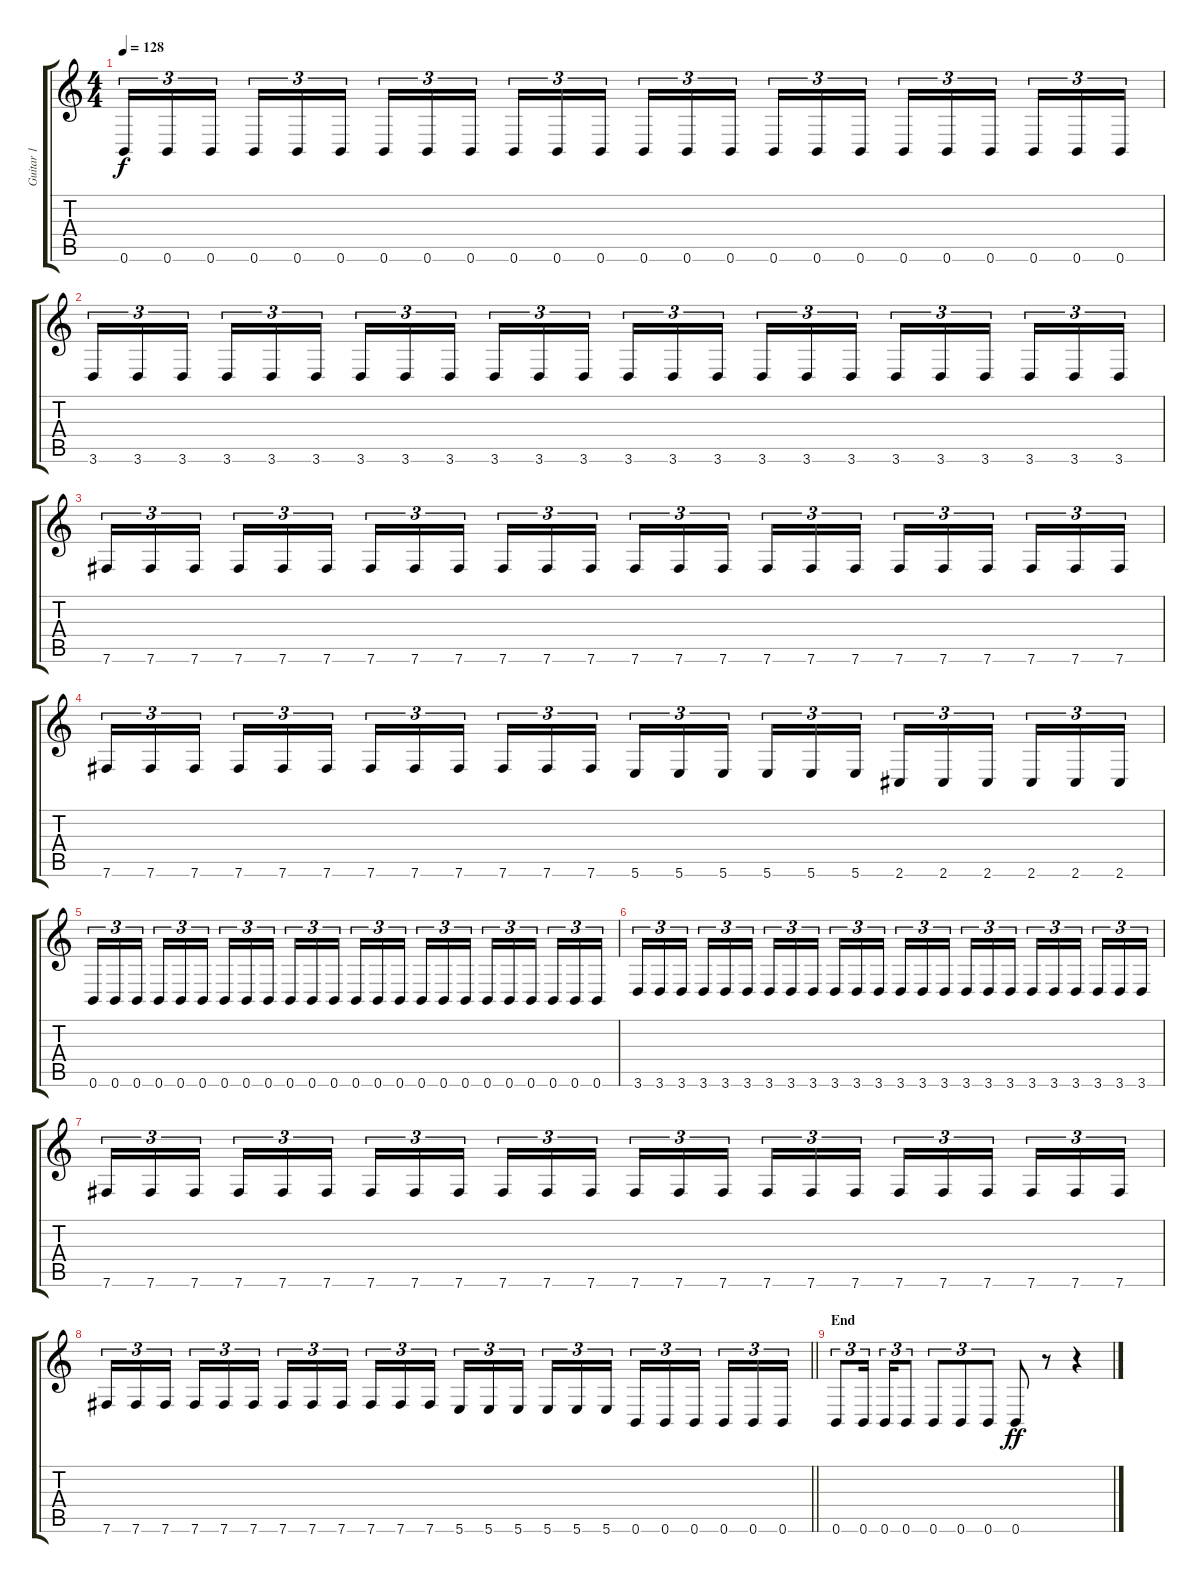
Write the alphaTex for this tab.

\track ("Guitar 1" "Guitar 1") {instrument distortionguitar}
\staff {score tabs}
\tuning (B3 Gb3 D3 A2 E2 B1) {hide}
\ts (4 4)
\tempo 128
\clef g2
\ks c
0.6.16{tu (3 2) dy f} 0.6.16{tu (3 2)} 0.6.16{tu (3 2) beam splitsecondary} 0.6.16{tu (3 2)} 0.6.16{tu (3 2)} 0.6.16{tu (3 2)} 0.6.16{tu (3 2)} 0.6.16{tu (3 2)} 0.6.16{tu (3 2) beam splitsecondary} 0.6.16{tu (3 2)} 0.6.16{tu (3 2)} 0.6.16{tu (3 2)} 0.6.16{tu (3 2)} 0.6.16{tu (3 2)} 0.6.16{tu (3 2) beam splitsecondary} 0.6.16{tu (3 2)} 0.6.16{tu (3 2)} 0.6.16{tu (3 2)} 0.6.16{tu (3 2)} 0.6.16{tu (3 2)} 0.6.16{tu (3 2) beam splitsecondary} 0.6.16{tu (3 2)} 0.6.16{tu (3 2)} 0.6.16{tu (3 2)} |
3.6.16{tu (3 2)} 3.6.16{tu (3 2)} 3.6.16{tu (3 2) beam splitsecondary} 3.6.16{tu (3 2)} 3.6.16{tu (3 2)} 3.6.16{tu (3 2)} 3.6.16{tu (3 2)} 3.6.16{tu (3 2)} 3.6.16{tu (3 2) beam splitsecondary} 3.6.16{tu (3 2)} 3.6.16{tu (3 2)} 3.6.16{tu (3 2)} 3.6.16{tu (3 2)} 3.6.16{tu (3 2)} 3.6.16{tu (3 2) beam splitsecondary} 3.6.16{tu (3 2)} 3.6.16{tu (3 2)} 3.6.16{tu (3 2)} 3.6.16{tu (3 2)} 3.6.16{tu (3 2)} 3.6.16{tu (3 2) beam splitsecondary} 3.6.16{tu (3 2)} 3.6.16{tu (3 2)} 3.6.16{tu (3 2)} |
7.6.16{tu (3 2)} 7.6.16{tu (3 2)} 7.6.16{tu (3 2) beam splitsecondary} 7.6.16{tu (3 2)} 7.6.16{tu (3 2)} 7.6.16{tu (3 2)} 7.6.16{tu (3 2)} 7.6.16{tu (3 2)} 7.6.16{tu (3 2) beam splitsecondary} 7.6.16{tu (3 2)} 7.6.16{tu (3 2)} 7.6.16{tu (3 2)} 7.6.16{tu (3 2)} 7.6.16{tu (3 2)} 7.6.16{tu (3 2) beam splitsecondary} 7.6.16{tu (3 2)} 7.6.16{tu (3 2)} 7.6.16{tu (3 2)} 7.6.16{tu (3 2)} 7.6.16{tu (3 2)} 7.6.16{tu (3 2) beam splitsecondary} 7.6.16{tu (3 2)} 7.6.16{tu (3 2)} 7.6.16{tu (3 2)} |
7.6.16{tu (3 2)} 7.6.16{tu (3 2)} 7.6.16{tu (3 2) beam splitsecondary} 7.6.16{tu (3 2)} 7.6.16{tu (3 2)} 7.6.16{tu (3 2)} 7.6.16{tu (3 2)} 7.6.16{tu (3 2)} 7.6.16{tu (3 2) beam splitsecondary} 7.6.16{tu (3 2)} 7.6.16{tu (3 2)} 7.6.16{tu (3 2)} 5.6.16{tu (3 2)} 5.6.16{tu (3 2)} 5.6.16{tu (3 2) beam splitsecondary} 5.6.16{tu (3 2)} 5.6.16{tu (3 2)} 5.6.16{tu (3 2)} 2.6.16{tu (3 2)} 2.6.16{tu (3 2)} 2.6.16{tu (3 2) beam splitsecondary} 2.6.16{tu (3 2)} 2.6.16{tu (3 2)} 2.6.16{tu (3 2)} |
0.6.16{tu (3 2)} 0.6.16{tu (3 2)} 0.6.16{tu (3 2) beam splitsecondary} 0.6.16{tu (3 2)} 0.6.16{tu (3 2)} 0.6.16{tu (3 2)} 0.6.16{tu (3 2)} 0.6.16{tu (3 2)} 0.6.16{tu (3 2) beam splitsecondary} 0.6.16{tu (3 2)} 0.6.16{tu (3 2)} 0.6.16{tu (3 2)} 0.6.16{tu (3 2)} 0.6.16{tu (3 2)} 0.6.16{tu (3 2) beam splitsecondary} 0.6.16{tu (3 2)} 0.6.16{tu (3 2)} 0.6.16{tu (3 2)} 0.6.16{tu (3 2)} 0.6.16{tu (3 2)} 0.6.16{tu (3 2) beam splitsecondary} 0.6.16{tu (3 2)} 0.6.16{tu (3 2)} 0.6.16{tu (3 2)} |
3.6.16{tu (3 2)} 3.6.16{tu (3 2)} 3.6.16{tu (3 2) beam splitsecondary} 3.6.16{tu (3 2)} 3.6.16{tu (3 2)} 3.6.16{tu (3 2)} 3.6.16{tu (3 2)} 3.6.16{tu (3 2)} 3.6.16{tu (3 2) beam splitsecondary} 3.6.16{tu (3 2)} 3.6.16{tu (3 2)} 3.6.16{tu (3 2)} 3.6.16{tu (3 2)} 3.6.16{tu (3 2)} 3.6.16{tu (3 2) beam splitsecondary} 3.6.16{tu (3 2)} 3.6.16{tu (3 2)} 3.6.16{tu (3 2)} 3.6.16{tu (3 2)} 3.6.16{tu (3 2)} 3.6.16{tu (3 2) beam splitsecondary} 3.6.16{tu (3 2)} 3.6.16{tu (3 2)} 3.6.16{tu (3 2)} |
7.6.16{tu (3 2)} 7.6.16{tu (3 2)} 7.6.16{tu (3 2) beam splitsecondary} 7.6.16{tu (3 2)} 7.6.16{tu (3 2)} 7.6.16{tu (3 2)} 7.6.16{tu (3 2)} 7.6.16{tu (3 2)} 7.6.16{tu (3 2) beam splitsecondary} 7.6.16{tu (3 2)} 7.6.16{tu (3 2)} 7.6.16{tu (3 2)} 7.6.16{tu (3 2)} 7.6.16{tu (3 2)} 7.6.16{tu (3 2) beam splitsecondary} 7.6.16{tu (3 2)} 7.6.16{tu (3 2)} 7.6.16{tu (3 2)} 7.6.16{tu (3 2)} 7.6.16{tu (3 2)} 7.6.16{tu (3 2) beam splitsecondary} 7.6.16{tu (3 2)} 7.6.16{tu (3 2)} 7.6.16{tu (3 2)} |
\barLineRight lightlight
7.6.16{tu (3 2)} 7.6.16{tu (3 2)} 7.6.16{tu (3 2) beam splitsecondary} 7.6.16{tu (3 2)} 7.6.16{tu (3 2)} 7.6.16{tu (3 2)} 7.6.16{tu (3 2)} 7.6.16{tu (3 2)} 7.6.16{tu (3 2) beam splitsecondary} 7.6.16{tu (3 2)} 7.6.16{tu (3 2)} 7.6.16{tu (3 2)} 5.6.16{tu (3 2)} 5.6.16{tu (3 2)} 5.6.16{tu (3 2) beam splitsecondary} 5.6.16{tu (3 2)} 5.6.16{tu (3 2)} 5.6.16{tu (3 2)} 0.6.16{tu (3 2)} 0.6.16{tu (3 2)} 0.6.16{tu (3 2) beam splitsecondary} 0.6.16{tu (3 2)} 0.6.16{tu (3 2)} 0.6.16{tu (3 2)} |
\section ("" "End")
0.6.8{tu (3 2)} 0.6.16{tu (3 2) beam splitsecondary} 0.6.16{tu (3 2)} 0.6.8{tu (3 2)} 0.6.8{tu (3 2)} 0.6.8{tu (3 2)} 0.6.8{tu (3 2)} 0.6.8{dy ff} r.8 r.4
